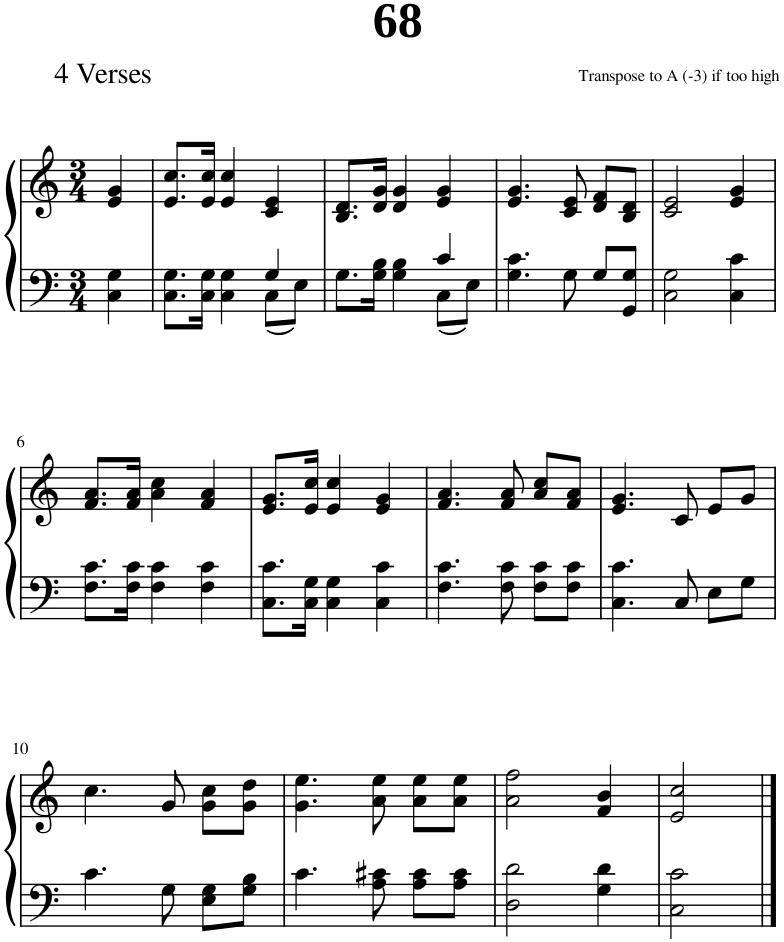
**kern	**kern
*part1	*part1
*staff2	*staff1
*I"Piano	*
*I'Pno.	*
*clefF4	*clefG2
*k[]	*k[]
*M3/4	*M3/4
=1	=1
4C\ 4G\	4e/ 4g/
=2	=2
*^	*
8.C\ 8.G\L	2ryy	8.e/ 8.cc/L
16C\ 16G\Jk	.	16e/ 16cc/Jk
4C\ 4G\	.	4e/ 4cc/
4G/	8C\L	4c/ 4e/
.	8E\J	.
=3	=3	=3
8.G\L	2ryy	8.B/ 8.d/L
16G\ 16B\Jk	.	16d/ 16g/Jk
4G\ 4B\	.	4d/ 4g/
4c/	8C\L	4e/ 4g/
.	8E\J	.
*v	*v	*
=4	=4
4.G\ 4.c\	4.e/ 4.g/
8G\	8c/ 8e/
8G/L	8d/ 8f/L
8GG/ 8G/J	8B/ 8d/J
=5	=5
2C\ 2G\	2c/ 2e/
4C\ 4c\	4e/ 4g/
!!LO:LB:g=z
=6	=6
8.F\ 8.c\L	8.f/ 8.a/L
16F\ 16c\Jk	16f/ 16a/Jk
4F\ 4c\	4a\ 4cc\
4F\ 4c\	4f/ 4a/
=7	=7
8.C\ 8.c\L	8.e/ 8.g/L
16C\ 16G\Jk	16e/ 16cc/Jk
4C\ 4G\	4e/ 4cc/
4C\ 4c\	4e/ 4g/
=8	=8
4.F\ 4.c\	4.f/ 4.a/
8F\ 8c\	8f/ 8a/
8F\ 8c\L	8a/ 8cc/L
8F\ 8c\J	8f/ 8a/J
=9	=9
4.C\ 4.c\	4.e/ 4.g/
8C/	8c/
8E\L	8e/L
8G\J	8g/J
!!LO:LB:g=z
=10	=10
4.c\	4.cc\
8G\	8g/
8E\ 8G\L	8g\ 8cc\L
8G\ 8B\J	8g\ 8dd\J
=11	=11
4.c\	4.g\ 4.ee\
8A\ 8c#X\	8a\ 8ee\
8A\ 8c#\L	8a\ 8ee\L
8A\ 8c#\J	8a\ 8ee\J
=12	=12
2D\ 2d\	2a\ 2ff\
4G\ 4d\	4f/ 4b/
=13	=13
2C\ 2c\	2e/ 2cc/
==	==
*-	*-
